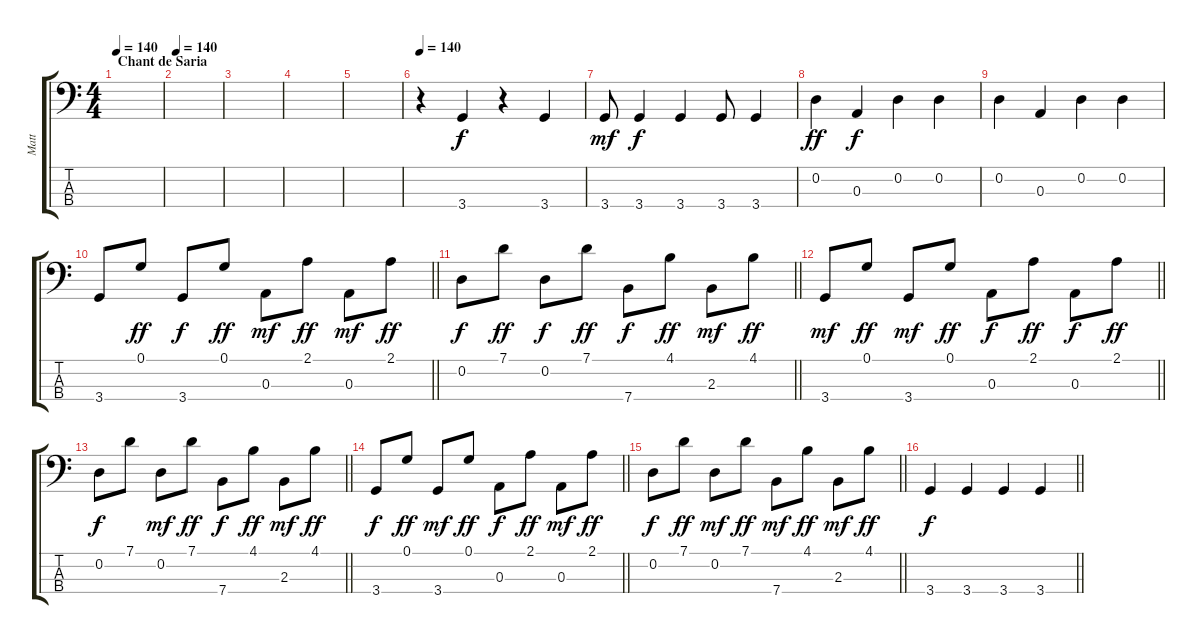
\track ("Matt" "Matt") {instrument electricbassfinger}
\staff {score tabs}
\tuning (G2 D2 A1 E1) {hide}
\ts (4 4)
\section ("" "Chant de Saria")
\tempo 140
\clef f4
\ks c
|
\tempo 140
|
|
|
|
\tempo 140
r.4 3.4.4{dy f} r.4 3.4.4 |
3.4.8{dy mf} 3.4.4{dy f} 3.4.4 3.4.8 3.4.4 |
0.2.4{dy ff} 0.3.4{dy f} 0.2.4 0.2.4 |
0.2.4 0.3.4 0.2.4 0.2.4 |
\barLineRight lightlight
3.4.8 0.1.8{dy ff} 3.4.8{dy f} 0.1.8{dy ff} 0.3.8{dy mf} 2.1.8{dy ff} 0.3.8{dy mf} 2.1.8{dy ff} |
\barLineRight lightlight
0.2.8{dy f} 7.1.8{dy ff} 0.2.8{dy f} 7.1.8{dy ff} 7.4.8{dy f} 4.1.8{dy ff} 2.3.8{dy mf} 4.1.8{dy ff} |
\barLineRight lightlight
3.4.8{dy mf} 0.1.8{dy ff} 3.4.8{dy mf} 0.1.8{dy ff} 0.3.8{dy f} 2.1.8{dy ff} 0.3.8{dy f} 2.1.8{dy ff} |
\barLineRight lightlight
0.2.8{dy f} 7.1.8 0.2.8{dy mf} 7.1.8{dy ff} 7.4.8{dy f} 4.1.8{dy ff} 2.3.8{dy mf} 4.1.8{dy ff} |
\barLineRight lightlight
3.4.8{dy f} 0.1.8{dy ff} 3.4.8{dy mf} 0.1.8{dy ff} 0.3.8{dy f} 2.1.8{dy ff} 0.3.8{dy mf} 2.1.8{dy ff} |
\barLineRight lightlight
0.2.8{dy f} 7.1.8{dy ff} 0.2.8{dy mf} 7.1.8{dy ff} 7.4.8{dy mf} 4.1.8{dy ff} 2.3.8{dy mf} 4.1.8{dy ff} |
\barLineRight lightlight
3.4.4{dy f} 3.4.4 3.4.4 3.4.4
